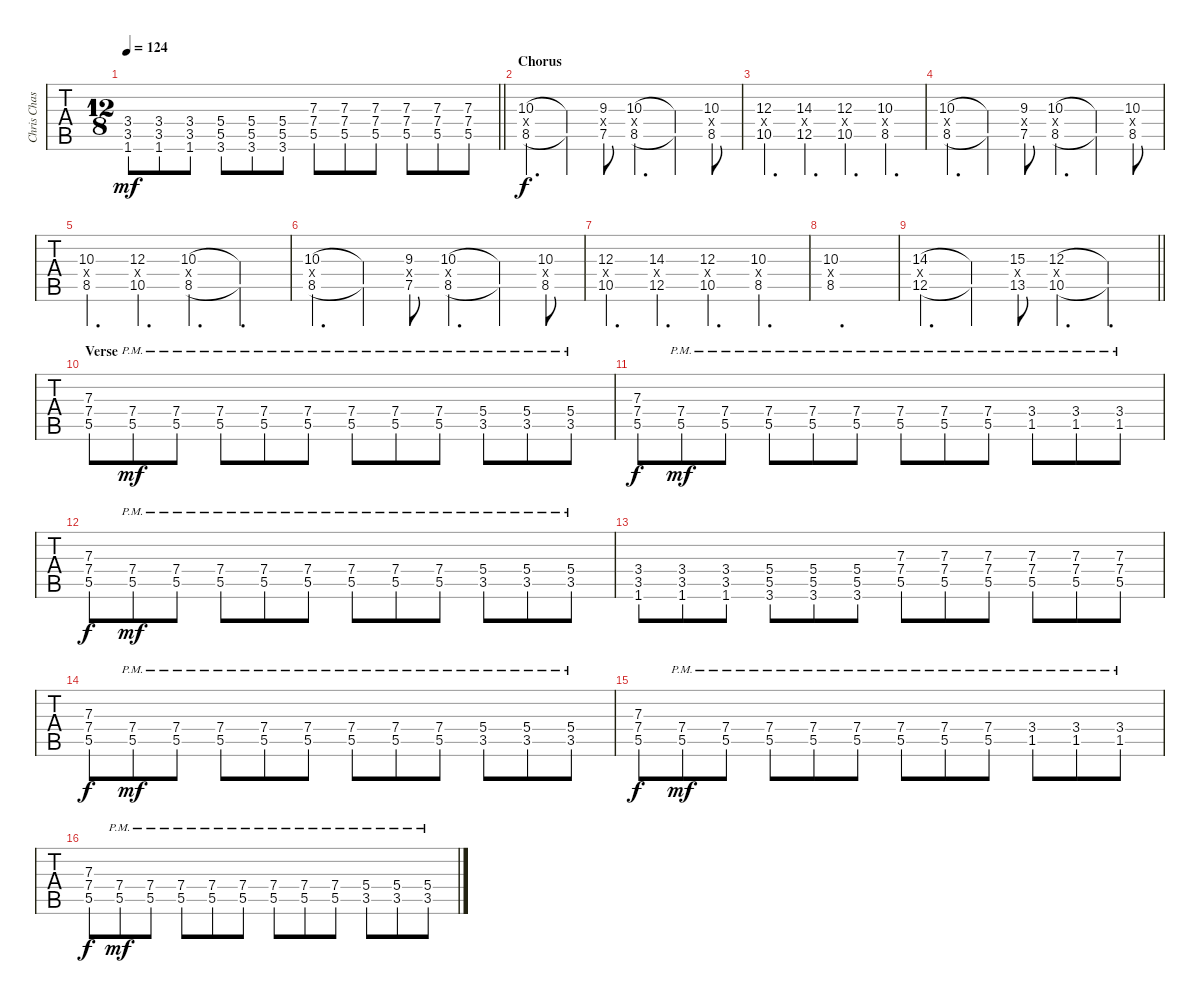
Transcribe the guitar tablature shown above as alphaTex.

\track ("Chris Chasse - Guitar One" "Chris Chas") {instrument distortionguitar}
\staff {tabs}
\tuning (Eb4 Bb3 Gb3 Db3 Ab2 Eb2) {hide}
\ts (12 8)
\tempo 124
\clef g2
\barLineRight lightlight
\ks gb
(3.4 3.5 1.6).8{dy mf} (3.4 3.5 1.6).8 (3.4 3.5 1.6).8 (5.4 5.5 3.6).8 (5.4 5.5 3.6).8 (5.4 5.5 3.6).8 (7.3 7.4 5.5).8 (7.3 7.4 5.5).8 (7.3 7.4 5.5).8 (7.3 7.4 5.5).8 (7.3 7.4 5.5).8 (7.3 7.4 5.5).8 |
\section ("" "Chorus")
(10.3 8.4{x} 8.5).4{d dy f} (10.3{t} 8.5{t}).4 (9.3 7.4{x} 7.5).8 (10.3 8.4{x} 8.5).4{d} (10.3{t} 8.5{t}).4 (10.3 8.4{x} 8.5).8 |
(12.3 10.4{x} 10.5).4{d} (14.3 12.4{x} 12.5).4{d} (12.3 10.4{x} 10.5).4{d} (10.3 8.4{x} 8.5).4{d} |
(10.3 8.4{x} 8.5).4{d} (10.3{t} 8.5{t}).4 (9.3 7.4{x} 7.5).8 (10.3 8.4{x} 8.5).4{d} (10.3{t} 8.5{t}).4 (10.3 8.4{x} 8.5).8 |
(10.3 10.4{x} 8.5).4{d} (12.3 12.4{x} 10.5).4{d} (10.3 10.4{x} 8.5).4{d} (10.3{t} 8.5{t}).4{d} |
(10.3 8.4{x} 8.5).4{d} (10.3{t} 8.5{t}).4 (9.3 7.4{x} 7.5).8 (10.3 8.4{x} 8.5).4{d} (10.3{t} 8.5{t}).4 (10.3 8.4{x} 8.5).8 |
(12.3 10.4{x} 10.5).4{d} (14.3 12.4{x} 12.5).4{d} (12.3 10.4{x} 10.5).4{d} (10.3 8.4{x} 8.5).4{d} |
(10.3 8.4{x} 8.5).1{d} |
\barLineRight lightlight
(14.3 12.4{x} 12.5).4{d} (14.3{t} 12.5{t}).4 (15.3 13.4{x} 13.5).8 (12.3 10.4{x} 10.5).4{d} (12.3{t} 10.5{t}).4{d} |
\section ("" "Verse")
(7.3 7.4 5.5).8 (7.4{pm} 5.5{pm}).8{dy mf} (7.4{pm} 5.5{pm}).8 (7.4{pm} 5.5{pm}).8 (7.4{pm} 5.5{pm}).8 (7.4{pm} 5.5{pm}).8 (7.4{pm} 5.5{pm}).8 (7.4{pm} 5.5{pm}).8 (7.4{pm} 5.5{pm}).8 (5.4{pm} 3.5{pm}).8 (5.4{pm} 3.5{pm}).8 (5.4{pm} 3.5{pm}).8 |
(7.3 7.4 5.5).8{dy f} (7.4{pm} 5.5{pm}).8{dy mf} (7.4{pm} 5.5{pm}).8 (7.4{pm} 5.5{pm}).8 (7.4{pm} 5.5{pm}).8 (7.4{pm} 5.5{pm}).8 (7.4{pm} 5.5{pm}).8 (7.4{pm} 5.5{pm}).8 (7.4{pm} 5.5{pm}).8 (3.4{pm} 1.5{pm}).8 (3.4{pm} 1.5{pm}).8 (3.4{pm} 1.5{pm}).8 |
(7.3 7.4 5.5).8{dy f} (7.4{pm} 5.5{pm}).8{dy mf} (7.4{pm} 5.5{pm}).8 (7.4{pm} 5.5{pm}).8 (7.4{pm} 5.5{pm}).8 (7.4{pm} 5.5{pm}).8 (7.4{pm} 5.5{pm}).8 (7.4{pm} 5.5{pm}).8 (7.4{pm} 5.5{pm}).8 (5.4{pm} 3.5{pm}).8 (5.4{pm} 3.5{pm}).8 (5.4{pm} 3.5{pm}).8 |
(3.4 3.5 1.6).8 (3.4 3.5 1.6).8 (3.4 3.5 1.6).8 (5.4 5.5 3.6).8 (5.4 5.5 3.6).8 (5.4 5.5 3.6).8 (7.3 7.4 5.5).8 (7.3 7.4 5.5).8 (7.3 7.4 5.5).8 (7.3 7.4 5.5).8 (7.3 7.4 5.5).8 (7.3 7.4 5.5).8 |
(7.3 7.4 5.5).8{dy f} (7.4{pm} 5.5{pm}).8{dy mf} (7.4{pm} 5.5{pm}).8 (7.4{pm} 5.5{pm}).8 (7.4{pm} 5.5{pm}).8 (7.4{pm} 5.5{pm}).8 (7.4{pm} 5.5{pm}).8 (7.4{pm} 5.5{pm}).8 (7.4{pm} 5.5{pm}).8 (5.4{pm} 3.5{pm}).8 (5.4{pm} 3.5{pm}).8 (5.4{pm} 3.5{pm}).8 |
(7.3 7.4 5.5).8{dy f} (7.4{pm} 5.5{pm}).8{dy mf} (7.4{pm} 5.5{pm}).8 (7.4{pm} 5.5{pm}).8 (7.4{pm} 5.5{pm}).8 (7.4{pm} 5.5{pm}).8 (7.4{pm} 5.5{pm}).8 (7.4{pm} 5.5{pm}).8 (7.4{pm} 5.5{pm}).8 (3.4{pm} 1.5{pm}).8 (3.4{pm} 1.5{pm}).8 (3.4{pm} 1.5{pm}).8 |
(7.3 7.4 5.5).8{dy f} (7.4{pm} 5.5{pm}).8{dy mf} (7.4{pm} 5.5{pm}).8 (7.4{pm} 5.5{pm}).8 (7.4{pm} 5.5{pm}).8 (7.4{pm} 5.5{pm}).8 (7.4{pm} 5.5{pm}).8 (7.4{pm} 5.5{pm}).8 (7.4{pm} 5.5{pm}).8 (5.4{pm} 3.5{pm}).8 (5.4{pm} 3.5{pm}).8 (5.4{pm} 3.5{pm}).8
